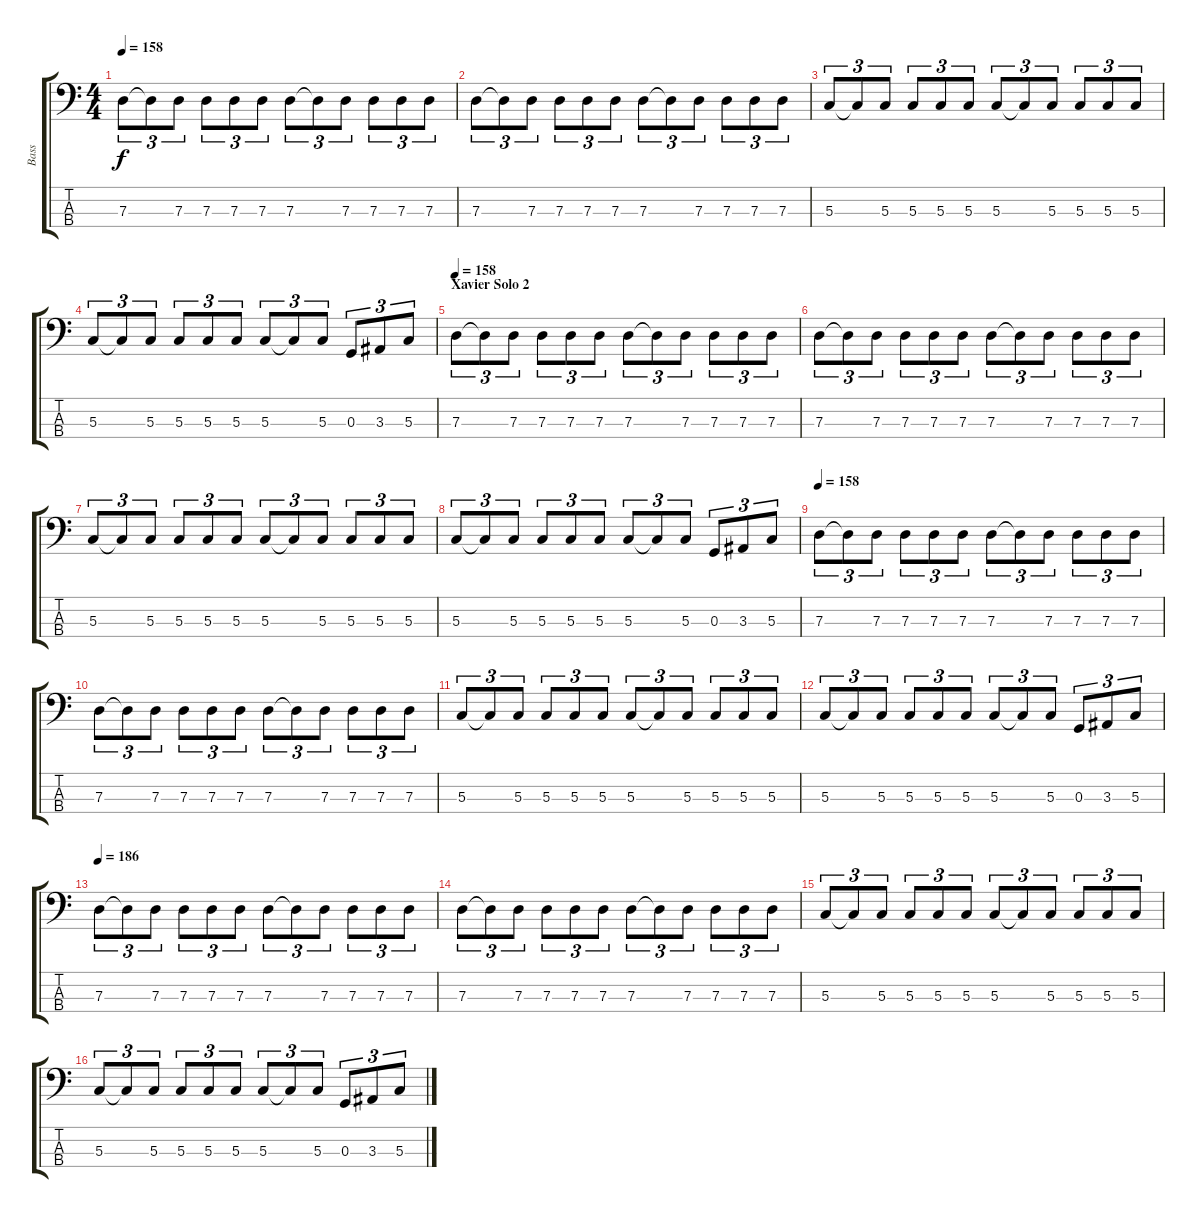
\track ("Bass" "Bass") {instrument electricbasspick}
\staff {score tabs}
\tuning (F2 C2 G1 D1) {hide}
\ts (4 4)
\tempo 158
\clef f4
\ks c
7.3.8{tu (3 2) dy f} 7.3{t}.8{tu (3 2)} 7.3.8{tu (3 2)} 7.3.8{tu (3 2)} 7.3.8{tu (3 2)} 7.3.8{tu (3 2)} 7.3.8{tu (3 2)} 7.3{t}.8{tu (3 2)} 7.3.8{tu (3 2)} 7.3.8{tu (3 2)} 7.3.8{tu (3 2)} 7.3.8{tu (3 2)} |
7.3.8{tu (3 2)} 7.3{t}.8{tu (3 2)} 7.3.8{tu (3 2)} 7.3.8{tu (3 2)} 7.3.8{tu (3 2)} 7.3.8{tu (3 2)} 7.3.8{tu (3 2)} 7.3{t}.8{tu (3 2)} 7.3.8{tu (3 2)} 7.3.8{tu (3 2)} 7.3.8{tu (3 2)} 7.3.8{tu (3 2)} |
5.3.8{tu (3 2)} 5.3{t}.8{tu (3 2)} 5.3.8{tu (3 2)} 5.3.8{tu (3 2)} 5.3.8{tu (3 2)} 5.3.8{tu (3 2)} 5.3.8{tu (3 2)} 5.3{t}.8{tu (3 2)} 5.3.8{tu (3 2)} 5.3.8{tu (3 2)} 5.3.8{tu (3 2)} 5.3.8{tu (3 2)} |
5.3.8{tu (3 2)} 5.3{t}.8{tu (3 2)} 5.3.8{tu (3 2)} 5.3.8{tu (3 2)} 5.3.8{tu (3 2)} 5.3.8{tu (3 2)} 5.3.8{tu (3 2)} 5.3{t}.8{tu (3 2)} 5.3.8{tu (3 2)} 0.3.8{tu (3 2)} 3.3.8{tu (3 2)} 5.3.8{tu (3 2)} |
\section ("" "Xavier Solo 2")
\tempo 158
7.3.8{tu (3 2)} 7.3{t}.8{tu (3 2)} 7.3.8{tu (3 2)} 7.3.8{tu (3 2)} 7.3.8{tu (3 2)} 7.3.8{tu (3 2)} 7.3.8{tu (3 2)} 7.3{t}.8{tu (3 2)} 7.3.8{tu (3 2)} 7.3.8{tu (3 2)} 7.3.8{tu (3 2)} 7.3.8{tu (3 2)} |
7.3.8{tu (3 2)} 7.3{t}.8{tu (3 2)} 7.3.8{tu (3 2)} 7.3.8{tu (3 2)} 7.3.8{tu (3 2)} 7.3.8{tu (3 2)} 7.3.8{tu (3 2)} 7.3{t}.8{tu (3 2)} 7.3.8{tu (3 2)} 7.3.8{tu (3 2)} 7.3.8{tu (3 2)} 7.3.8{tu (3 2)} |
5.3.8{tu (3 2)} 5.3{t}.8{tu (3 2)} 5.3.8{tu (3 2)} 5.3.8{tu (3 2)} 5.3.8{tu (3 2)} 5.3.8{tu (3 2)} 5.3.8{tu (3 2)} 5.3{t}.8{tu (3 2)} 5.3.8{tu (3 2)} 5.3.8{tu (3 2)} 5.3.8{tu (3 2)} 5.3.8{tu (3 2)} |
5.3.8{tu (3 2)} 5.3{t}.8{tu (3 2)} 5.3.8{tu (3 2)} 5.3.8{tu (3 2)} 5.3.8{tu (3 2)} 5.3.8{tu (3 2)} 5.3.8{tu (3 2)} 5.3{t}.8{tu (3 2)} 5.3.8{tu (3 2)} 0.3.8{tu (3 2)} 3.3.8{tu (3 2)} 5.3.8{tu (3 2)} |
\tempo 158
7.3.8{tu (3 2)} 7.3{t}.8{tu (3 2)} 7.3.8{tu (3 2)} 7.3.8{tu (3 2)} 7.3.8{tu (3 2)} 7.3.8{tu (3 2)} 7.3.8{tu (3 2)} 7.3{t}.8{tu (3 2)} 7.3.8{tu (3 2)} 7.3.8{tu (3 2)} 7.3.8{tu (3 2)} 7.3.8{tu (3 2)} |
7.3.8{tu (3 2)} 7.3{t}.8{tu (3 2)} 7.3.8{tu (3 2)} 7.3.8{tu (3 2)} 7.3.8{tu (3 2)} 7.3.8{tu (3 2)} 7.3.8{tu (3 2)} 7.3{t}.8{tu (3 2)} 7.3.8{tu (3 2)} 7.3.8{tu (3 2)} 7.3.8{tu (3 2)} 7.3.8{tu (3 2)} |
5.3.8{tu (3 2)} 5.3{t}.8{tu (3 2)} 5.3.8{tu (3 2)} 5.3.8{tu (3 2)} 5.3.8{tu (3 2)} 5.3.8{tu (3 2)} 5.3.8{tu (3 2)} 5.3{t}.8{tu (3 2)} 5.3.8{tu (3 2)} 5.3.8{tu (3 2)} 5.3.8{tu (3 2)} 5.3.8{tu (3 2)} |
5.3.8{tu (3 2)} 5.3{t}.8{tu (3 2)} 5.3.8{tu (3 2)} 5.3.8{tu (3 2)} 5.3.8{tu (3 2)} 5.3.8{tu (3 2)} 5.3.8{tu (3 2)} 5.3{t}.8{tu (3 2)} 5.3.8{tu (3 2)} 0.3.8{tu (3 2)} 3.3.8{tu (3 2)} 5.3.8{tu (3 2)} |
\tempo 186
7.3.8{tu (3 2)} 7.3{t}.8{tu (3 2)} 7.3.8{tu (3 2)} 7.3.8{tu (3 2)} 7.3.8{tu (3 2)} 7.3.8{tu (3 2)} 7.3.8{tu (3 2)} 7.3{t}.8{tu (3 2)} 7.3.8{tu (3 2)} 7.3.8{tu (3 2)} 7.3.8{tu (3 2)} 7.3.8{tu (3 2)} |
7.3.8{tu (3 2)} 7.3{t}.8{tu (3 2)} 7.3.8{tu (3 2)} 7.3.8{tu (3 2)} 7.3.8{tu (3 2)} 7.3.8{tu (3 2)} 7.3.8{tu (3 2)} 7.3{t}.8{tu (3 2)} 7.3.8{tu (3 2)} 7.3.8{tu (3 2)} 7.3.8{tu (3 2)} 7.3.8{tu (3 2)} |
5.3.8{tu (3 2)} 5.3{t}.8{tu (3 2)} 5.3.8{tu (3 2)} 5.3.8{tu (3 2)} 5.3.8{tu (3 2)} 5.3.8{tu (3 2)} 5.3.8{tu (3 2)} 5.3{t}.8{tu (3 2)} 5.3.8{tu (3 2)} 5.3.8{tu (3 2)} 5.3.8{tu (3 2)} 5.3.8{tu (3 2)} |
5.3.8{tu (3 2)} 5.3{t}.8{tu (3 2)} 5.3.8{tu (3 2)} 5.3.8{tu (3 2)} 5.3.8{tu (3 2)} 5.3.8{tu (3 2)} 5.3.8{tu (3 2)} 5.3{t}.8{tu (3 2)} 5.3.8{tu (3 2)} 0.3.8{tu (3 2)} 3.3.8{tu (3 2)} 5.3.8{tu (3 2)}
